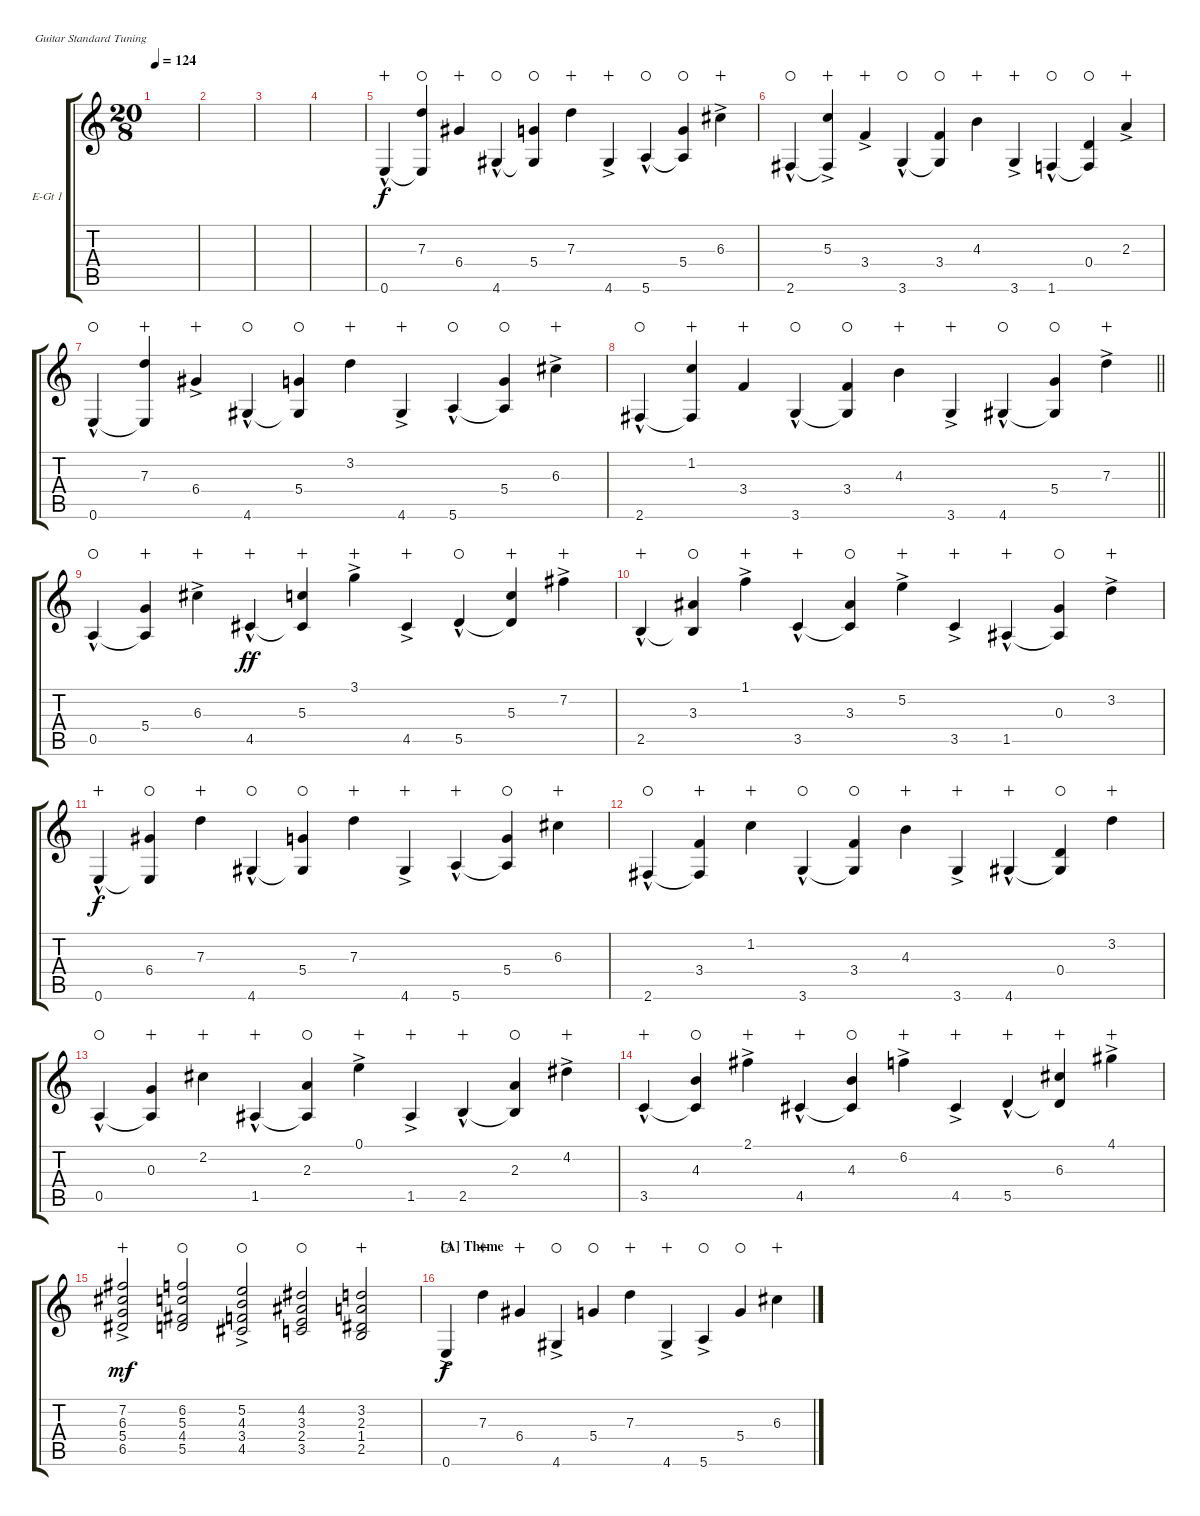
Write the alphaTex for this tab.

\bracketExtendMode groupsimilarinstruments
\firstSystemTrackNameOrientation horizontal
\otherSystemsTrackNameOrientation horizontal
\track ("E-Guitar 1 (wah)" "E-Gt 1") {instrument electricguitarclean}
\staff {score tabs}
\tuning (E4 B3 G3 D3 A2 E2)
\ts (20 8)
\tempo 124
\clef g2
\ks c
|
|
|
|
0.6{hac}.4{dy f wahc} (7.3 0.6{t}).4{waho} 6.4.4{wahc} 4.6{hac}.4{waho} (5.4 4.6{t}).4{waho} 7.3.4{wahc} 4.6{ac}.4{wahc} 5.6{hac}.4{waho} (5.4 5.6{t}).4{waho} 6.3{ac}.4{wahc} |
2.6{hac}.4{waho} (5.3{ac} 2.6{t}).4{wahc} 3.4{ac}.4{wahc} 3.6{hac}.4{waho} (3.4 3.6{t}).4{waho} 4.3.4{wahc} 3.6{ac}.4{wahc} 1.6{hac}.4{waho} (0.4 1.6{t}).4{waho} 2.3{ac}.4{wahc} |
0.6{hac}.4{waho} (7.3 0.6{t}).4{wahc} 6.4{ac}.4{wahc} 4.6{hac}.4{waho} (5.4 4.6{t}).4{waho} 3.2.4{wahc} 4.6{ac}.4{wahc} 5.6{hac}.4{waho} (5.4 5.6{t}).4{waho} 6.3{ac}.4{wahc} |
\barLineRight lightlight
2.6{hac}.4{waho} (1.2 2.6{t}).4{wahc} 3.4.4{wahc} 3.6{hac}.4{waho} (3.4 3.6{t}).4{waho} 4.3.4{wahc} 3.6{ac}.4{wahc} 4.6{hac}.4{waho} (5.4 4.6{t}).4{waho} 7.3{ac}.4{wahc} |
0.5{hac}.4{waho} (5.4 0.5{t}).4{wahc} 6.3{ac}.4{wahc} 4.5{hac}.4{dy ff wahc} (5.3 4.5{t}).4{wahc} 3.1{ac}.4{wahc} 4.5{ac}.4{wahc} 5.5{hac}.4{waho} (5.3 5.5{t}).4{wahc} 7.2{ac}.4{wahc} |
2.5{hac}.4{wahc} (3.3 2.5{t}).4{waho} 1.1{ac}.4{wahc} 3.5{hac}.4{wahc} (3.3 3.5{t}).4{waho} 5.2{ac}.4{wahc} 3.5{ac}.4{wahc} 1.5{hac}.4{wahc} (0.3 1.5{t}).4{waho} 3.2{ac}.4{wahc} |
0.6{hac}.4{dy f wahc} (6.4 0.6{t}).4{waho} 7.3.4{wahc} 4.6{hac}.4{waho} (5.4 4.6{t}).4{waho} 7.3.4{wahc} 4.6{ac}.4{wahc} 5.6{hac}.4{wahc} (5.4 5.6{t}).4{waho} 6.3.4{wahc} |
2.6{hac}.4{waho} (3.4 2.6{t}).4{wahc} 1.2.4{wahc} 3.6{hac}.4{waho} (3.4 3.6{t}).4{waho} 4.3.4{wahc} 3.6{ac}.4{wahc} 4.6{hac}.4{wahc} (0.4 4.6{t}).4{waho} 3.2.4{wahc} |
0.5{hac}.4{waho} (0.3 0.5{t}).4{wahc} 2.2.4{wahc} 1.5{hac}.4{wahc} (2.3 1.5{t}).4{waho} 0.1{ac}.4{wahc} 1.5{ac}.4{wahc} 2.5{hac}.4{wahc} (2.3 2.5{t}).4{waho} 4.2{ac}.4{wahc} |
3.5{hac}.4{wahc} (4.3 3.5{t}).4{waho} 2.1{ac}.4{wahc} 4.5{hac}.4{wahc} (4.3 4.5{t}).4{waho} 6.2{ac}.4{wahc} 4.5{ac}.4{wahc} 5.5{hac}.4{wahc} (6.3 5.5{t}).4{wahc} 4.1{ac}.4{wahc} |
(6.5{ac} 5.4 6.3 7.2).2{dy mf wahc} (6.2 5.3 4.4 5.5).2{waho} (4.5 3.4 4.3{ac} 5.2{ac}).2{waho} (4.2 2.4 3.5 3.3).2{waho} (2.5 1.4 2.3 3.2).2{wahc} |
\section ("A" "Theme")
0.6{ac}.4{dy f waho} 7.3.4{wahc} 6.4.4{wahc} 4.6{ac}.4{waho} 5.4.4{waho} 7.3.4{wahc} 4.6{ac}.4{wahc} 5.6{ac}.4{waho} 5.4.4{waho} 6.3.4{wahc}
